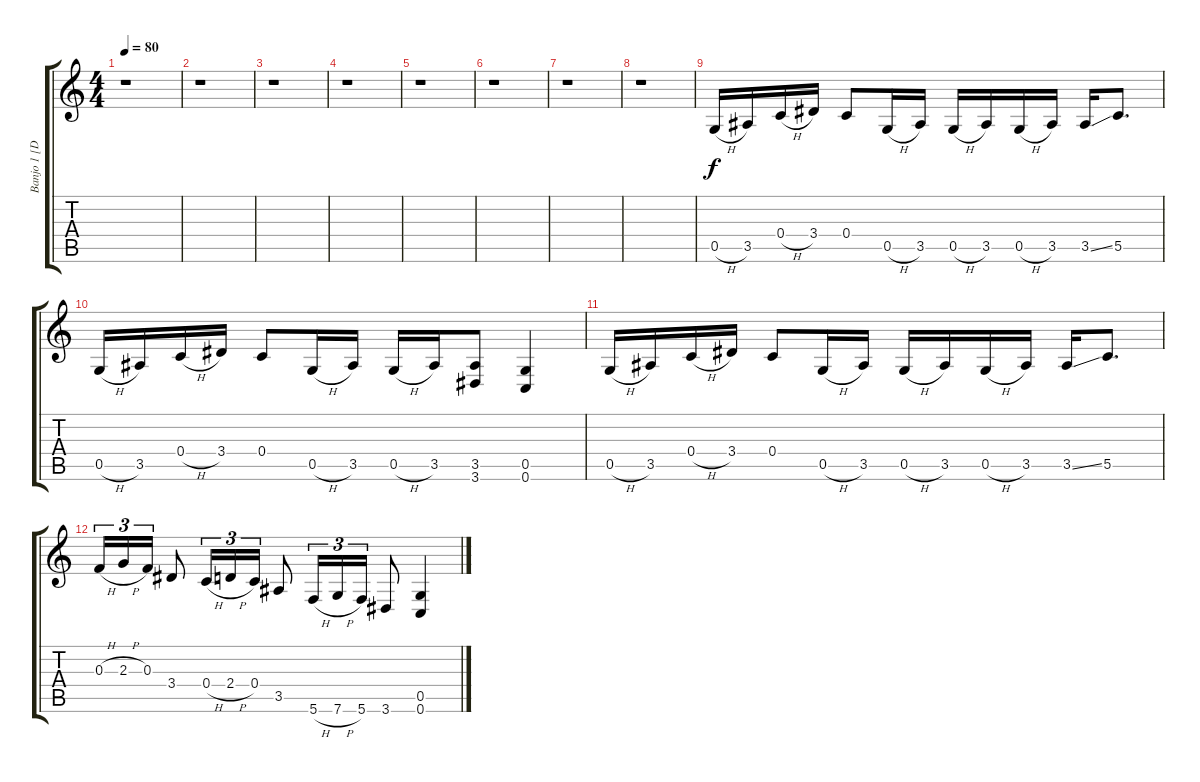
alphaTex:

\track ("Banjo 1 [Drop C?]" "Banjo 1 [D") {instrument banjo}
\staff {score tabs}
\tuning (D4 A3 F3 C3 G2 C2) {hide}
\displaytranspose 12
\ts (4 4)
\tempo 80
\clef g2
\ks c
r.1{dy f instrument banjo} |
r.1 |
r.1 |
r.1 |
r.1 |
r.1 |
r.1 |
r.1 |
0.5{h}.16 3.5.16 0.4{h}.16 3.4.16 0.4.8 0.5{h}.16 3.5.16 0.5{h}.16 3.5.16 0.5{h}.16 3.5.16 3.5{ss}.16 5.5.8{d} |
0.5{h}.16 3.5.16 0.4{h}.16 3.4.16 0.4.8 0.5{h}.16 3.5.16 0.5{h}.16 3.5.16 (3.5 3.6).8 (0.5 0.6).4 |
0.5{h}.16 3.5.16 0.4{h}.16 3.4.16 0.4.8 0.5{h}.16 3.5.16 0.5{h}.16 3.5.16 0.5{h}.16 3.5.16 3.5{ss}.16 5.5.8{d} |
0.3{h}.16{tu (3 2)} 2.3{h}.16{tu (3 2)} 0.3.16{tu (3 2)} 3.4.8 0.4{h}.16{tu (3 2)} 2.4{h}.16{tu (3 2)} 0.4.16{tu (3 2)} 3.5.8 5.6{h}.16{tu (3 2)} 7.6{h}.16{tu (3 2)} 5.6.16{tu (3 2)} 3.6.8 (0.5 0.6).4
